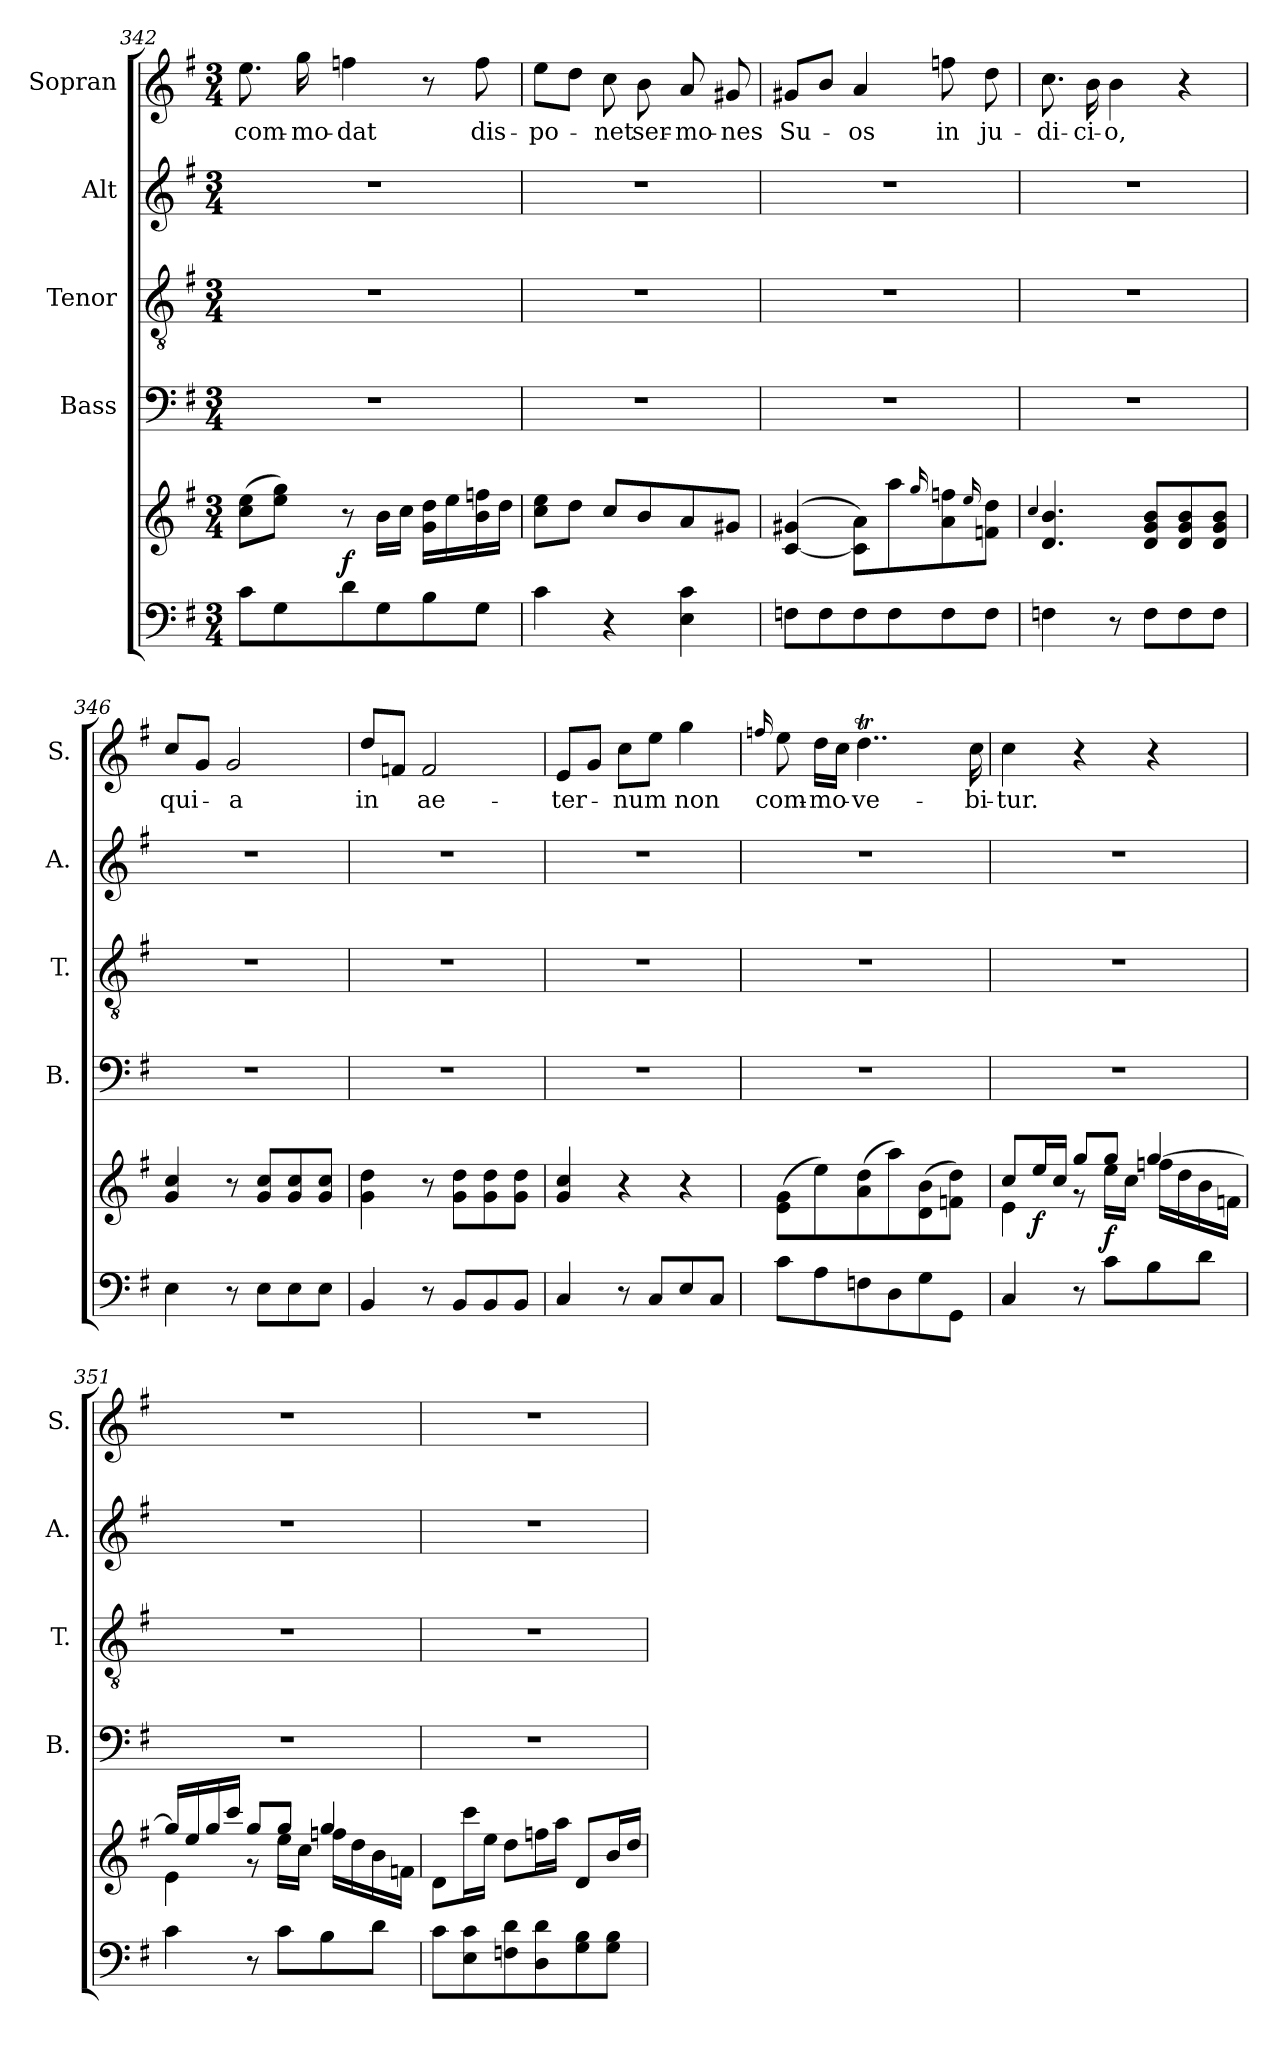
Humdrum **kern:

**kern	**kern	**dynam	**kern	**kern	**kern	**kern	**text
*part5	*part5	*part5	*part4	*part3	*part2	*part1	*part1
*staff6	*staff5	*staff5/6	*staff4	*staff3	*staff2	*staff1	*staff1
*	*	*	*I"Bass	*I"Tenor	*I"Alt	*I"Sopran	*
*	*	*	*I'B.	*I'T.	*I'A.	*I'S.	*
*clefF4	*clefG2	*	*clefF4	*clefGv2	*clefG2	*clefG2	*
*k[f#]	*k[f#]	*	*k[f#]	*k[f#]	*k[f#]	*k[f#]	*
*G:	*G:	*	*G:	*G:	*G:	*G:	*
*M3/4	*M3/4	*	*M3/4	*M3/4	*M3/4	*M3/4	*
=342	=342	=342	=342	=342	=342	=342	=342
!	!	!	!	!	!	!	!LO:LY:b
8c\L	(>8cc\ 8ee\L	.	2.r	2.r	2.r	8.ee\	com-
8G\	8ee\ 8gg\J)	.	.	.	.	.	.
!	!	!	!	!	!	!	!LO:LY:b
.	.	.	.	.	.	16gg\	-mo-
!	!	!LO:DY:a=2	!	!	!	!	!LO:LY:b
8d\	8r	f	.	.	.	4ffn\	-dat
!	!	!LO:DY:a=2	!	!	!	!	!
!	!	!LO:DY:n=1:b	!	!	!	!	!
8G\	16b\LL	p f	.	.	.	.	.
.	16cc\JJ	.	.	.	.	.	.
8B\	16g\ 16dd\LL	.	.	.	.	8r	.
.	16ee\	.	.	.	.	.	.
!	!	!	!	!	!	!	!LO:LY:b
8G\J	16b\ 16ffn\	.	.	.	.	8ff\	dis-
.	16dd\JJ	.	.	.	.	.	.
=343	=343	=343	=343	=343	=343	=343	=343
!	!	!	!	!	!	!	!LO:LY:b
4c\	8cc\ 8ee\L	.	2.r	2.r	2.r	8ee\L	-po-
.	8dd\J	.	.	.	.	8dd\J	.
!	!	!	!	!	!	!	!LO:LY:b
4r	8cc/L	.	.	.	.	8cc\	-net
!	!	!	!	!	!	!	!LO:LY:b
.	8b/	.	.	.	.	8b\	ser-
!	!	!	!	!	!	!	!LO:LY:b
4E\ 4c\	8a/	.	.	.	.	8a/	-mo-
!	!	!	!	!	!	!	!LO:LY:b
.	8g#X/J	.	.	.	.	8g#X/	-nes
=344	=344	=344	=344	=344	=344	=344	=344
!	!	!	!	!	!	!	!LO:LY:b
8Fn\L	([<4c/ 4g#X/	.	2.r	2.r	2.r	8g#X/L	Su-
8F\	.	.	.	.	.	8b/J	.
!	!	!	!	!	!	!	!LO:LY:b
8F\	8c\] 8a\L)	.	.	.	.	4a/	-os
8F\	8aa\	.	.	.	.	.	.
.	16qqgg/	.	.	.	.	.	.
!	!	!	!	!	!	!	!LO:LY:b
8F\	8a\ 8ffn\	.	.	.	.	8ffn\	in
.	16qqee/	.	.	.	.	.	.
!	!	!	!	!	!	!	!LO:LY:b
8F\J	8fn\ 8dd\J	.	.	.	.	8dd\	ju-
=345	=345	=345	=345	=345	=345	=345	=345
.	4qqcc/	.	.	.	.	.	.
!	!	!	!	!	!	!	!LO:LY:b
4Fn\	4.d/ 4.b/	.	2.r	2.r	2.r	8.cc\	-di-
!	!	!	!	!	!	!	!LO:LY:b
.	.	.	.	.	.	16b\	-ci-
!	!	!	!	!	!	!	!LO:LY:b
8r	.	.	.	.	.	4b\	-o,
8F\L	8d/ 8g/ 8b/L	.	.	.	.	.	.
8F\	8d/ 8g/ 8b/	.	.	.	.	4r	.
8F\J	8d/ 8g/ 8b/J	.	.	.	.	.	.
!!LO:LB:g=z
=346	=346	=346	=346	=346	=346	=346	=346
!	!	!	!	!	!	!	!LO:LY:b
4E\	4g/ 4cc/	.	2.r	2.r	2.r	8cc/L	qui-
.	.	.	.	.	.	8g/J	.
!	!	!	!	!	!	!	!LO:LY:b
8r	8r	.	.	.	.	2g/	-a
8E\L	8g/ 8cc/L	.	.	.	.	.	.
8E\	8g/ 8cc/	.	.	.	.	.	.
8E\J	8g/ 8cc/J	.	.	.	.	.	.
=347	=347	=347	=347	=347	=347	=347	=347
!	!	!	!	!	!	!	!LO:LY:b
4BB/	4g\ 4dd\	.	2.r	2.r	2.r	8dd/L	in
.	.	.	.	.	.	8fn/J	.
!	!	!	!	!	!	!	!LO:LY:b
8r	8r	.	.	.	.	2f/	ae-
8BB/L	8g\ 8dd\L	.	.	.	.	.	.
8BB/	8g\ 8dd\	.	.	.	.	.	.
8BB/J	8g\ 8dd\J	.	.	.	.	.	.
=348	=348	=348	=348	=348	=348	=348	=348
!	!	!	!	!	!	!	!LO:LY:b
4C/	4g/ 4cc/	.	2.r	2.r	2.r	8e/L	-ter-
.	.	.	.	.	.	8g/J	.
!	!	!	!	!	!	!	!LO:LY:b
8r	4r	.	.	.	.	8cc\L	-num
8C/L	.	.	.	.	.	8ee\J	.
!	!	!	!	!	!	!	!LO:LY:b
8E/	4r	.	.	.	.	4gg\	non
8C/J	.	.	.	.	.	.	.
=349	=349	=349	=349	=349	=349	=349	=349
.	.	.	.	.	.	16qqffn/	.
!	!	!	!	!	!	!	!LO:LY:b
8c\L	(>8e\ 8g\L	.	2.r	2.r	2.r	8ee\	com-
!	!	!	!	!	!	!	!LO:LY:b
8A\	8ee\)	.	.	.	.	16dd\LL	-mo-
.	.	.	.	.	.	16cc\JJ	.
!	!	!	!	!	!	!	!LO:LY:b
8Fn\	(>8a\ 8dd\	.	.	.	.	4..ddT\	-ve-
8D\	8aa\)	.	.	.	.	.	.
8G\	(>8d\ 8b\	.	.	.	.	.	.
8GG\J	8fn\ 8dd\J)	.	.	.	.	.	.
!	!	!	!	!	!	!	!LO:LY:b
.	.	.	.	.	.	16cc\	-bi-
=350	=350	=350	=350	=350	=350	=350	=350
*	*^	*	*	*	*	*	*
!	!	!	!	!	!	!	!	!LO:LY:b
4C/	8cc/L	4e\	.	2.r	2.r	2.r	4cc\	-tur.
!	!	!	!LO:DY:b	!	!	!	!	!
.	16ee/L	.	f	.	.	.	.	.
.	16cc/JJ	.	.	.	.	.	.	.
8r	8gg/L	8r	.	.	.	.	4r	.
!	!	!	!LO:DY:a=2	!	!	!	!	!
8c\L	8gg/J	16ee\LL	f	.	.	.	.	.
.	.	16cc\JJ	.	.	.	.	.	.
8B\	[>4gg/	16ffn\LL	.	.	.	.	4r	.
.	.	16dd\	.	.	.	.	.	.
8d\J	.	16b\	.	.	.	.	.	.
.	.	16fn\JJ	.	.	.	.	.	.
!!LO:PB:g=z
=351	=351	=351	=351	=351	=351	=351	=351	=351
4c\	16gg/LL]	4e\	.	2.r	2.r	2.r	2.r	.
.	16ee/	.	.	.	.	.	.	.
.	16gg/	.	.	.	.	.	.	.
.	16ccc/JJ	.	.	.	.	.	.	.
8r	8gg/L	8r	.	.	.	.	.	.
8c\L	8gg/J	16ee\LL	.	.	.	.	.	.
.	.	16cc\JJ	.	.	.	.	.	.
8B\	4gg/	16ffn\LL	.	.	.	.	.	.
.	.	16dd\	.	.	.	.	.	.
8d\J	.	16b\	.	.	.	.	.	.
.	.	16fn\JJ	.	.	.	.	.	.
*	*v	*v	*	*	*	*	*	*
=352	=352	=352	=352	=352	=352	=352	=352
8c\L	8d\L	.	2.r	2.r	2.r	2.r	.
8E\ 8c\	16ccc\L	.	.	.	.	.	.
.	16ee\JJ	.	.	.	.	.	.
8Fn\ 8d\	8dd\L	.	.	.	.	.	.
8D\ 8d\	16ffn\L	.	.	.	.	.	.
.	16aa\JJ	.	.	.	.	.	.
8G\ 8B\	8d/L	.	.	.	.	.	.
8G\ 8B\J	16b/L	.	.	.	.	.	.
.	16dd/JJ	.	.	.	.	.	.
=	=	=	=	=	=	=	=
*-	*-	*-	*-	*-	*-	*-	*-
